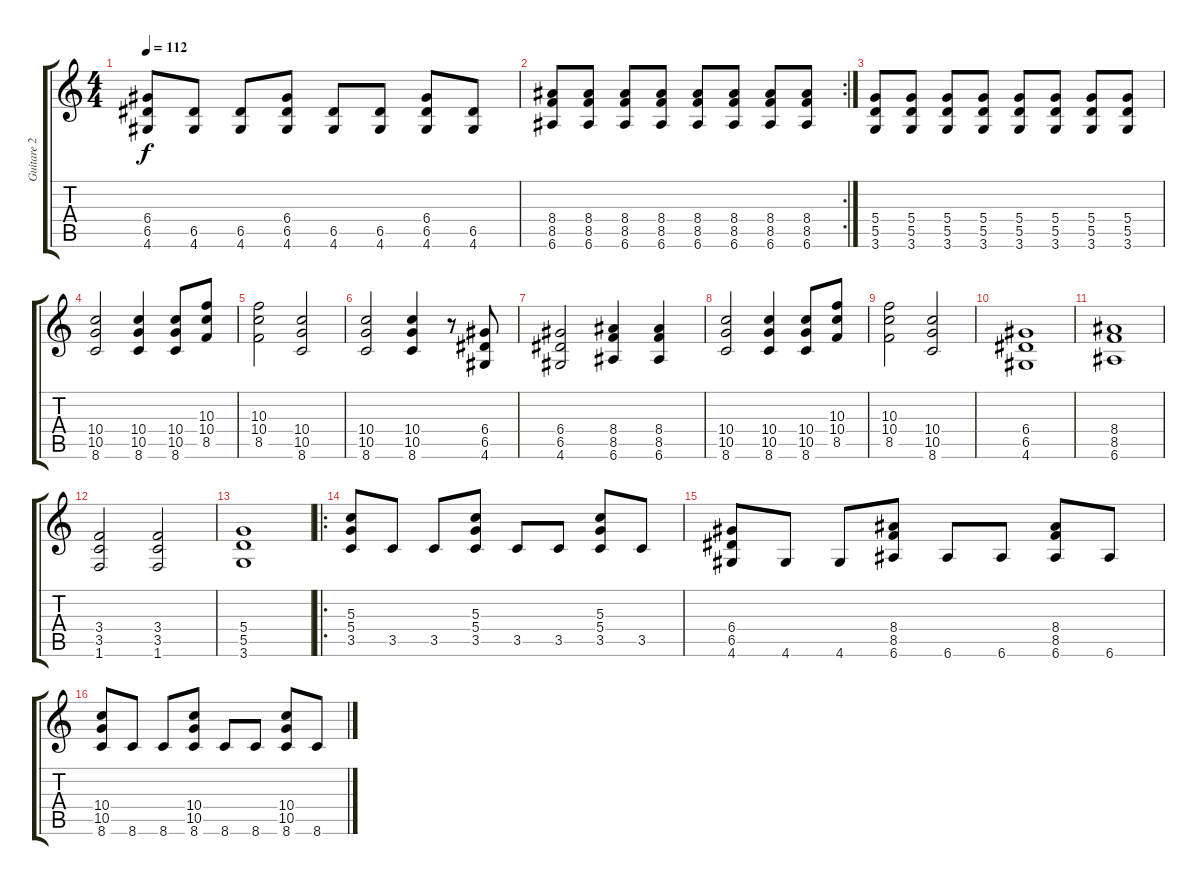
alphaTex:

\track ("Guitare 2" "Guitare 2") {instrument acousticguitarnylon}
\staff {score tabs}
\tuning (E4 B3 G3 D3 A2 E2) {hide}
\ts (4 4)
\tempo 112
\clef g2
\ks c
(6.4 6.5 4.6).8{dy f} (6.5 4.6).8 (6.5 4.6).8 (6.4 6.5 4.6).8 (6.5 4.6).8 (6.5 4.6).8 (6.4 6.5 4.6).8 (6.5 4.6).8 |
\rc 2
(8.4 8.5 6.6).8 (8.4 8.5 6.6).8 (8.4 8.5 6.6).8 (8.4 8.5 6.6).8 (8.4 8.5 6.6).8 (8.4 8.5 6.6).8 (8.4 8.5 6.6).8 (8.4 8.5 6.6).8 |
(5.4 5.5 3.6).8 (5.4 5.5 3.6).8 (5.4 5.5 3.6).8 (5.4 5.5 3.6).8 (5.4 5.5 3.6).8 (5.4 5.5 3.6).8 (5.4 5.5 3.6).8 (5.4 5.5 3.6).8 |
(10.4 10.5 8.6).2 (10.4 10.5 8.6).4 (10.4 10.5 8.6).8 (10.3 10.4 8.5).8 |
(10.3 10.4 8.5).2 (10.4 10.5 8.6).2 |
(10.4 10.5 8.6).2 (10.4 10.5 8.6).4 r.8 (6.4 6.5 4.6).8 |
(6.4 6.5 4.6).2 (8.4 8.5 6.6).4 (8.4 8.5 6.6).4 |
(10.4 10.5 8.6).2 (10.4 10.5 8.6).4 (10.4 10.5 8.6).8 (10.3 10.4 8.5).8 |
(10.3 10.4 8.5).2 (10.4 10.5 8.6).2 |
(6.4 6.5 4.6).1 |
(8.4 8.5 6.6).1 |
(3.4 3.5 1.6).2 (3.4 3.5 1.6).2 |
(5.4 5.5 3.6).1 |
\ro
(5.3 5.4 3.5).8 3.5.8 3.5.8 (5.3 5.4 3.5).8 3.5.8 3.5.8 (5.3 5.4 3.5).8 3.5.8 |
(6.4 6.5 4.6).8 4.6.8 4.6.8 (8.4 8.5 6.6).8 6.6.8 6.6.8 (8.4 8.5 6.6).8 6.6.8 |
(10.4 10.5 8.6).8 8.6.8 8.6.8 (10.4 10.5 8.6).8 8.6.8 8.6.8 (10.4 10.5 8.6).8 8.6.8
